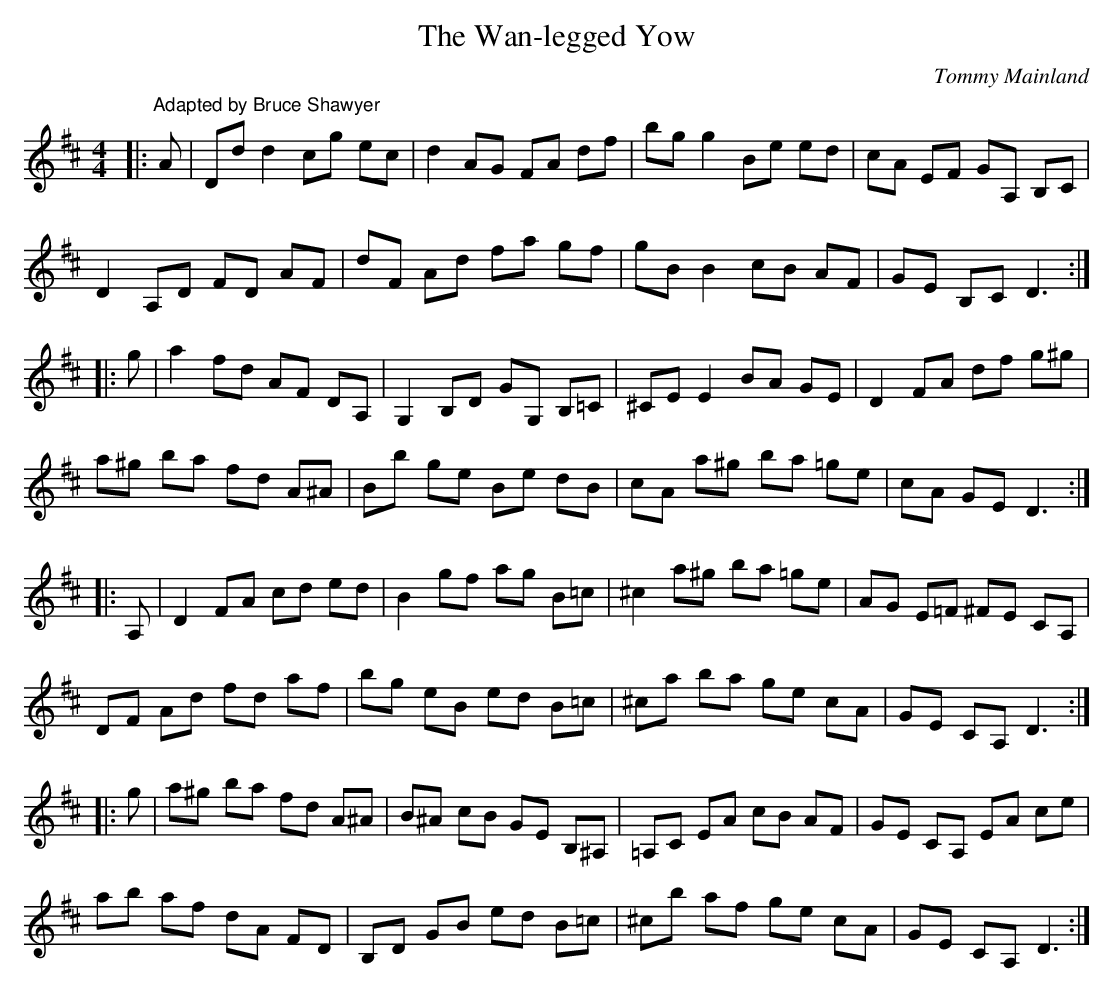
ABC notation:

X:1
T: The Wan-legged Yow
C:Tommy Mainland
Q: 232
K:D
M:4/4
L:1/8
|:"Adapted by Bruce Shawyer"A|Dd d2 cg ec|d2 AG FA df|bg g2 Be ed|cA EF GA, B,C|
D2 A,D FD AF|dF Ad fa gf|gB B2 cB AF|GE B,C D3:|
|:g|a2 fd AF DA,|G,2 B,D GG, B,=C|^CE E2 BA GE|D2 FA df g^g|
a^g ba fd A^A|Bb ge Be dB|cA a^g ba =ge|cA GE D3:|
|:A,|D2 FA cd ed|B2 gf ag B=c|^c2 a^g ba =ge|AG E=F ^FE CA,|
DF Ad fd af|bg eB ed B=c|^ca ba ge cA|GE CA, D3:|
|:g|a^g ba fd A^A|B^A cB GE B,^A,|=A,C EA cB AF|GE CA, EA ce|
ab af dA FD|B,D GB ed B=c|^cb af ge cA|GE CA, D3:|
